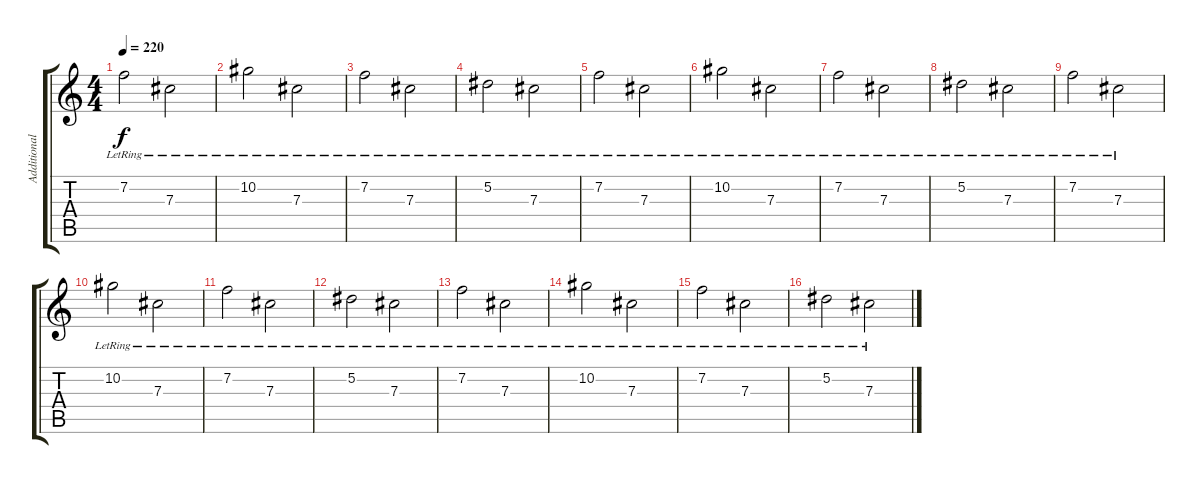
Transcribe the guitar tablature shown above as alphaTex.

\track ("Additional Guitar" "Additional") {instrument distortionguitar}
\staff {score tabs}
\tuning (Eb4 Bb3 Gb3 Db3 Ab2 Db2) {hide}
\ts (4 4)
\tempo 220
\clef g2
\ks c
7.2{lr}.2{dy f} 7.3{lr}.2 |
10.2{lr}.2 7.3{lr}.2 |
7.2{lr}.2 7.3{lr}.2 |
5.2{lr}.2 7.3{lr}.2 |
7.2{lr}.2 7.3{lr}.2 |
10.2{lr}.2 7.3{lr}.2 |
7.2{lr}.2 7.3{lr}.2 |
5.2{lr}.2 7.3{lr}.2 |
7.2{lr}.2 7.3{lr}.2 |
10.2{lr}.2 7.3{lr}.2 |
7.2{lr}.2 7.3{lr}.2 |
5.2{lr}.2 7.3{lr}.2 |
7.2{lr}.2 7.3{lr}.2 |
10.2{lr}.2 7.3{lr}.2 |
7.2{lr}.2 7.3{lr}.2 |
5.2{lr}.2 7.3{lr}.2
